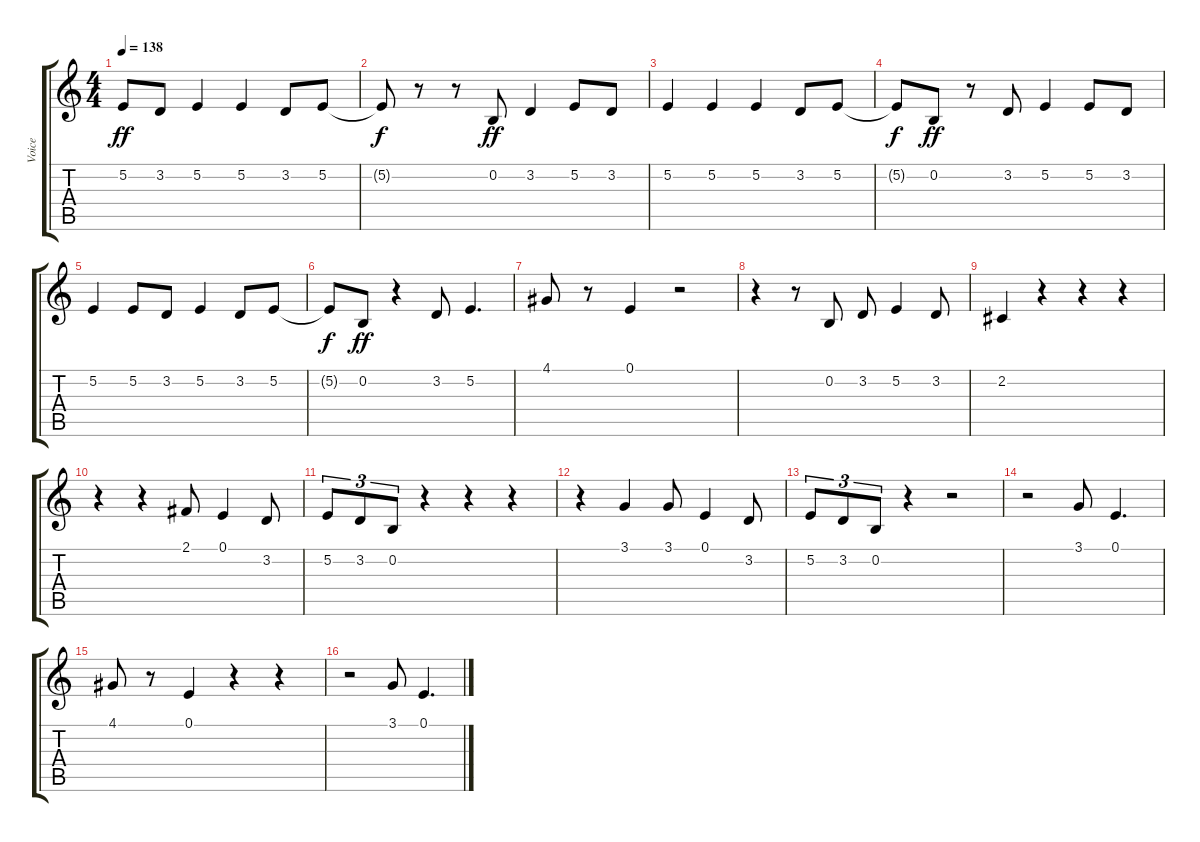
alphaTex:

\track ("Voice" "Voice") {instrument acousticgrandpiano}
\staff {score tabs}
\tuning (E4 B3 G3 D3 A2 E2) {hide}
\ts (4 4)
\tempo 138
\clef g2
\ks c
5.2.8{dy ff} 3.2.8 5.2.4 5.2.4 3.2.8 5.2.8 |
5.2{t}.8{dy f} r.8 r.8 0.2.8{dy ff} 3.2.4 5.2.8 3.2.8 |
5.2.4 5.2.4 5.2.4 3.2.8 5.2.8 |
5.2{t}.8{dy f} 0.2.8{dy ff} r.8 3.2.8 5.2.4 5.2.8 3.2.8 |
5.2.4 5.2.8 3.2.8 5.2.4 3.2.8 5.2.8 |
5.2{t}.8{dy f} 0.2.8{dy ff} r.4 3.2.8 5.2.4{d} |
4.1.8 r.8 0.1.4 r.2 |
r.4 r.8 0.2.8 3.2.8 5.2.4 3.2.8 |
2.2.4 r.4 r.4 r.4 |
r.4 r.4 2.1.8 0.1.4 3.2.8 |
5.2.8{tu (3 2)} 3.2.8{tu (3 2)} 0.2.8{tu (3 2)} r.4 r.4 r.4 |
r.4 3.1.4 3.1.8 0.1.4 3.2.8 |
5.2.8{tu (3 2)} 3.2.8{tu (3 2)} 0.2.8{tu (3 2)} r.4 r.2 |
r.2 3.1.8 0.1.4{d} |
4.1.8 r.8 0.1.4 r.4 r.4 |
r.2 3.1.8 0.1.4{d}
